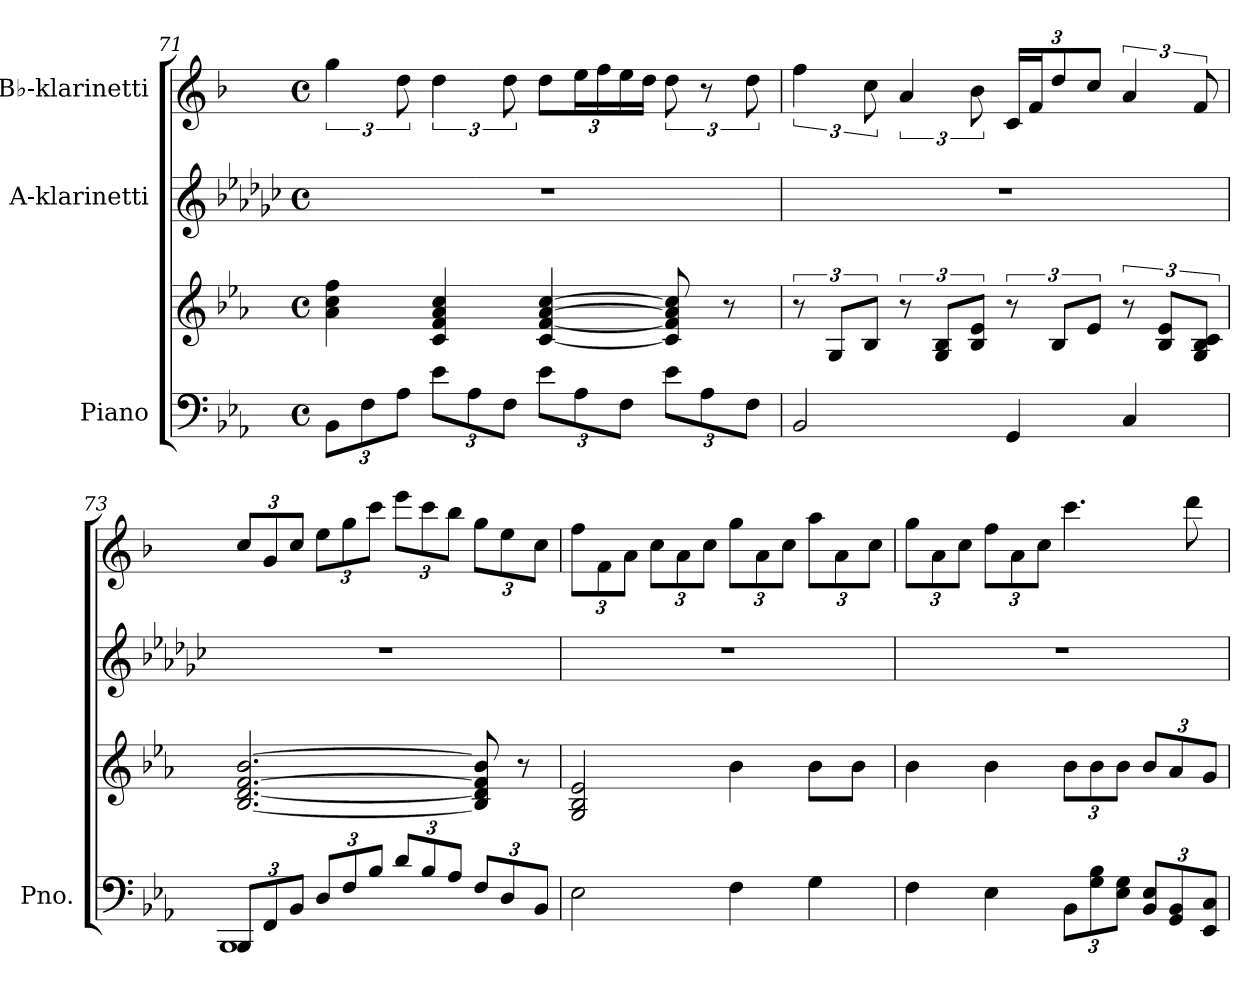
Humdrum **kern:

**kern	**kern	**kern	**kern
*part3	*part3	*part2	*part1
*staff4	*staff3	*staff2	*staff1
*I"Piano	*	*I"A-klarinetti	*I"B♭-klarinetti
*I'Pno.	*	*	*
*clefF4	*clefG2	*clefG2	*clefG2
*	*	*ITrd2c3	*ITrd1c2
*k[b-e-a-]	*k[b-e-a-]	*k[b-e-a-]	*k[b-e-a-]
*M4/4	*M4/4	*M4/4	*M4/4
*met(c)	*met(c)	*met(c)	*met(c)
*Xbrackettup	*	*	*
=71	=71	=71	=71
12BB-\L	4a-\ 4cc\ 4ff\	1r	6ff\
12F\	.	.	.
12A-\J	.	.	12cc\
12e-\L	4c/ 4f/ 4a-/ 4cc/	.	6cc\
12A-\	.	.	.
12F\J	.	.	12cc\
*	*	*	*Xbrackettup
12e-\L	[4c/ [4f/ [4a-/ [4cc/	.	12cc\L
12A-\	.	.	24dd\L
.	.	.	24ee-\
12F\J	.	.	24dd\
.	.	.	24cc\JJ
*	*	*	*brackettup
12e-\L	8c/] 8f/] 8a-/] 8cc/]	.	12cc\
12A-\	.	.	12r
.	8r	.	.
12F\J	.	.	12cc\
!!LO:LB:g=z
=72	=72	=72	=72
2BB-/	12r	1r	6ee-\
.	12G/L	.	.
.	12B-/J	.	12b-\
.	12r	.	6g/
.	12G/ 12B-/L	.	.
.	12B-/ 12e-/J	.	12a-\
*	*	*	*Xbrackettup
4GG/	12r	.	24B-/LL
.	.	.	24e-/J
.	12B-/L	.	12cc/
.	12e-/J	.	12b-/J
*	*	*	*brackettup
4C/	12r	.	6g/
.	12B-/ 12e-/L	.	.
.	12G/ 12B-/ 12c/J	.	12e-/
=73	=73	=73	=73
*^	*	*	*
*	*	*	*	*Xbrackettup
12BBB-/L	1BBB-	[2.B-/ [2.d/ [2.f/ [2.b-/	1r	12b-/L
12FF/	.	.	.	12f/
12BB-/J	.	.	.	12b-/J
12D/L	.	.	.	12dd\L
12F/	.	.	.	12ff\
12B-/J	.	.	.	12bb-\J
12d/L	.	.	.	12ddd\L
12B-/	.	.	.	12bb-\
12A-/J	.	.	.	12aa-\J
12F/L	.	8B-/] 8d/] 8f/] 8b-/]	.	12ff\L
12D/	.	.	.	12dd\
.	.	8r	.	.
12BB-/J	.	.	.	12b-\J
*v	*v	*	*	*
!!LO:LB:g=z
=74	=74	=74	=74
2E-\	2G/ 2B-/ 2e-/	1r	12ee-\L
.	.	.	12e-\
.	.	.	12g\J
.	.	.	12b-\L
.	.	.	12g\
.	.	.	12b-\J
4F\	4b-\	.	12ff\L
.	.	.	12g\
.	.	.	12b-\J
4G\	8b-\L	.	12gg\L
.	.	.	12g\
.	8b-\J	.	.
.	.	.	12b-\J
=75	=75	=75	=75
4F\	4b-\	1r	12ff\L
.	.	.	12g\
.	.	.	12b-\J
4E-\	4b-\	.	12ee-\L
.	.	.	12g\
.	.	.	12b-\J
*	*Xbrackettup	*	*
12BB-\L	12b-\L	.	4.bb-\
12G\ 12B-\	12b-\	.	.
12E-\ 12G\J	12b-\J	.	.
12BB-/ 12E-/L	12b-/L	.	.
12GG/ 12BB-/	12a-/	.	.
.	.	.	8ccc\
12EE-/ 12C/J	12g/J	.	.
=	=	=	=
*-	*-	*-	*-
